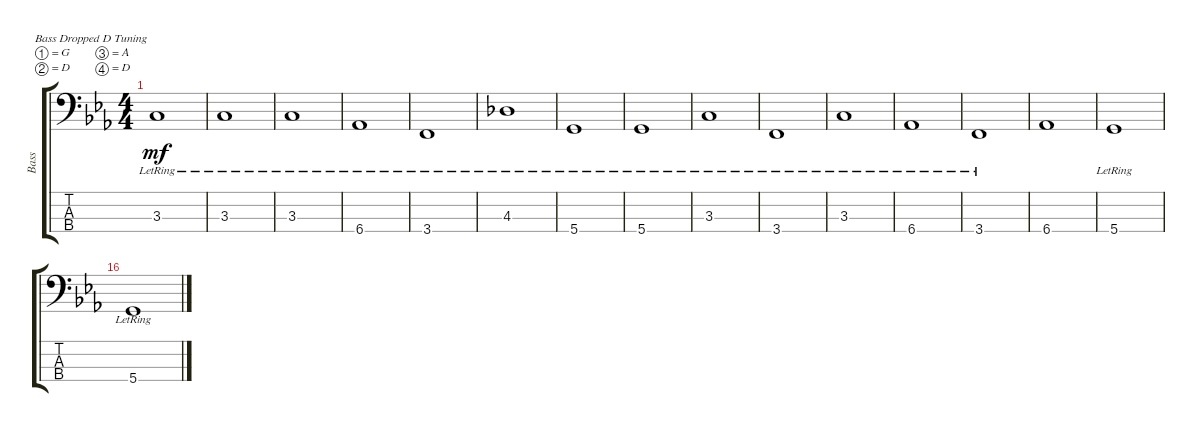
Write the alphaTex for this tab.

\defaultSystemsLayout 4
\bracketExtendMode groupsimilarinstruments
\multiTrackTrackNamePolicy hidden
\firstSystemTrackNameMode fullname
\otherSystemsTrackNameMode fullname
\otherSystemsTrackNameOrientation horizontal
\defaultBarNumberDisplay FirstOfSystem
\track ("Bass" "Bass") {instrument acousticbass}
\staff {score tabs}
\tuning (G2 D2 A1 D1)
\ts (4 4)
\tempo (90 hide)
\clef f4
\ks eb
3.3{lr}.1{dy mf} |
3.3{lr}.1 |
3.3{lr}.1 |
6.4{lr}.1 |
3.4{lr}.1 |
4.3{lr}.1 |
5.4{lr}.1{beam merge} |
5.4{lr}.1 |
3.3{lr}.1 |
3.4{lr}.1 |
3.3{lr}.1 |
6.4{lr}.1 |
3.4{lr}.1 |
6.4.1 |
5.4{lr}.1 |
5.4{lr}.1
